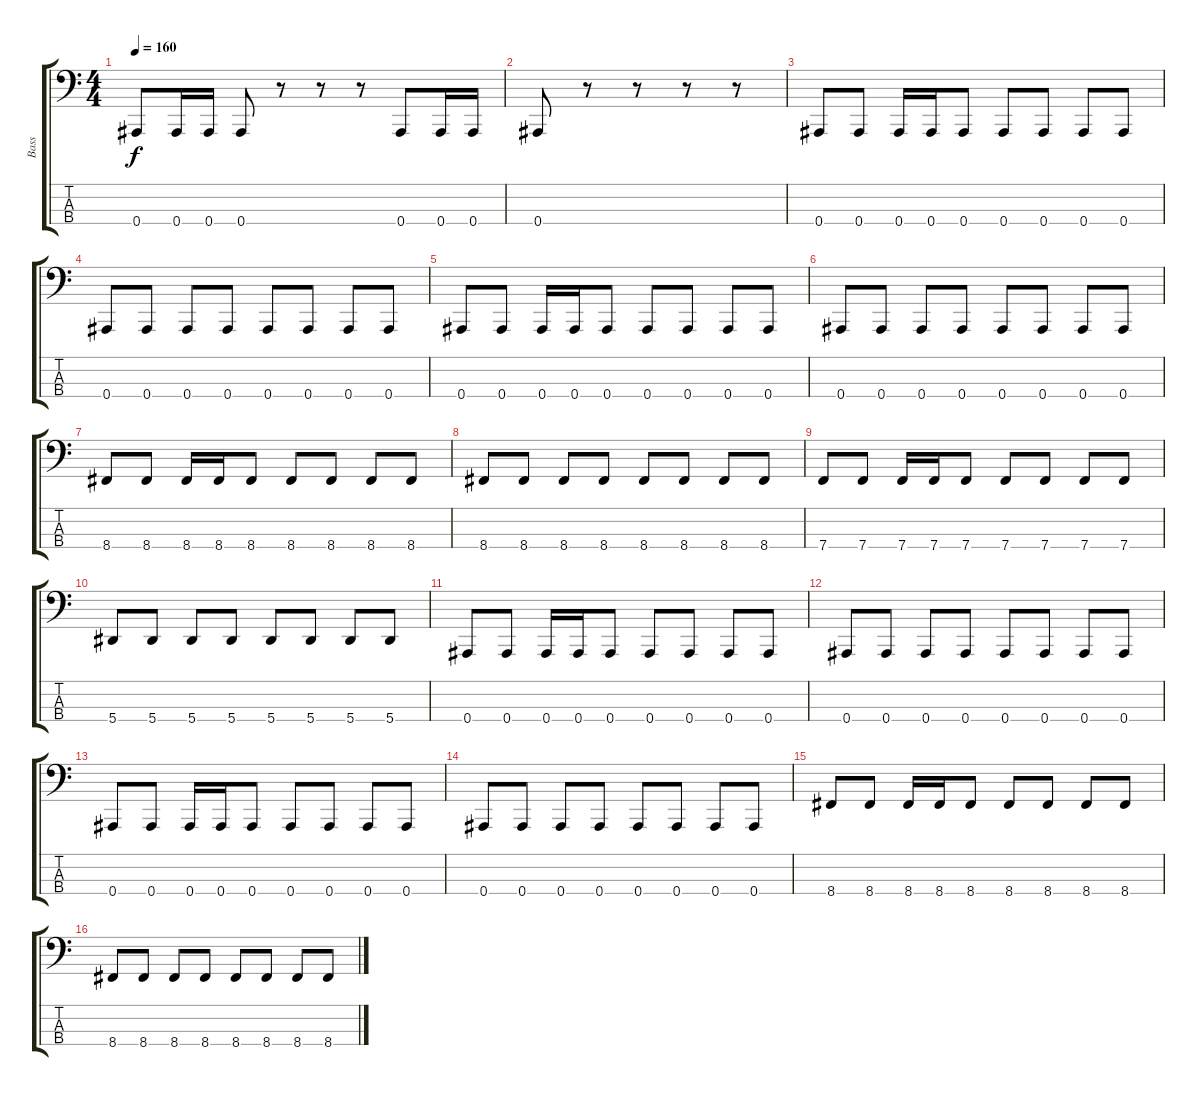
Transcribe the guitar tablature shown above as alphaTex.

\track ("Bass" "Bass") {instrument electricbasspick}
\staff {score tabs}
\tuning (Eb2 Bb1 F1 Bb0) {hide}
\ts (4 4)
\tempo 160
\clef f4
\ks c
0.4.8{dy f} 0.4.16 0.4.16 0.4.8 r.8 r.8 r.8 0.4.8 0.4.16 0.4.16 |
0.4.8 r.8 r.8 r.8 r.8 |
0.4.8 0.4.8 0.4.16 0.4.16 0.4.8 0.4.8 0.4.8 0.4.8 0.4.8 |
0.4.8 0.4.8 0.4.8 0.4.8 0.4.8 0.4.8 0.4.8 0.4.8 |
0.4.8 0.4.8 0.4.16 0.4.16 0.4.8 0.4.8 0.4.8 0.4.8 0.4.8 |
0.4.8 0.4.8 0.4.8 0.4.8 0.4.8 0.4.8 0.4.8 0.4.8 |
8.4.8 8.4.8 8.4.16 8.4.16 8.4.8 8.4.8 8.4.8 8.4.8 8.4.8 |
8.4.8 8.4.8 8.4.8 8.4.8 8.4.8 8.4.8 8.4.8 8.4.8 |
7.4.8 7.4.8 7.4.16 7.4.16 7.4.8 7.4.8 7.4.8 7.4.8 7.4.8 |
5.4.8 5.4.8 5.4.8 5.4.8 5.4.8 5.4.8 5.4.8 5.4.8 |
0.4.8 0.4.8 0.4.16 0.4.16 0.4.8 0.4.8 0.4.8 0.4.8 0.4.8 |
0.4.8 0.4.8 0.4.8 0.4.8 0.4.8 0.4.8 0.4.8 0.4.8 |
0.4.8 0.4.8 0.4.16 0.4.16 0.4.8 0.4.8 0.4.8 0.4.8 0.4.8 |
0.4.8 0.4.8 0.4.8 0.4.8 0.4.8 0.4.8 0.4.8 0.4.8 |
8.4.8 8.4.8 8.4.16 8.4.16 8.4.8 8.4.8 8.4.8 8.4.8 8.4.8 |
8.4.8 8.4.8 8.4.8 8.4.8 8.4.8 8.4.8 8.4.8 8.4.8
